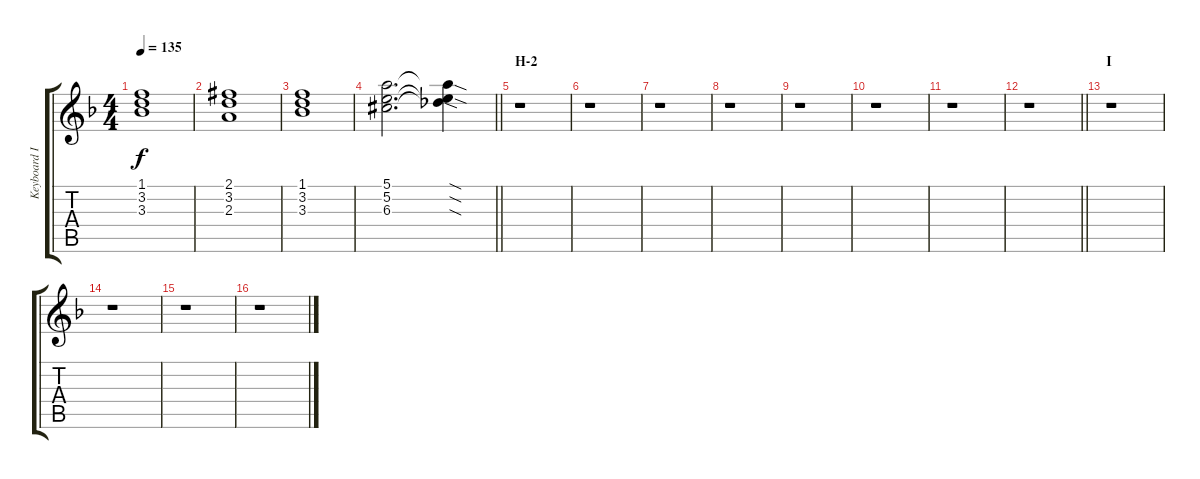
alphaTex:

\track ("Keyboard II" "Keyboard I") {instrument rockorgan}
\staff {score tabs}
\tuning (E5 B4 G4 D4 A3 E3) {hide}
\ts (4 4)
\tempo 135
\clef g2
\ks f
(1.1 3.2 3.3).1{dy f} |
(2.1{acc #} 3.2 2.3).1 |
(1.1 3.2 3.3).1 |
\barLineRight lightlight
(5.1 5.2 6.3{acc #}).2{d} (5.1{sod t} 5.2{sod t} 6.3{sod t}).4 |
\section ("" "H-2")
r.1 |
r.1 |
r.1 |
r.1 |
r.1 |
r.1 |
r.1 |
\barLineRight lightlight
r.1 |
\section ("" "I")
r.1 |
r.1 |
r.1 |
r.1
